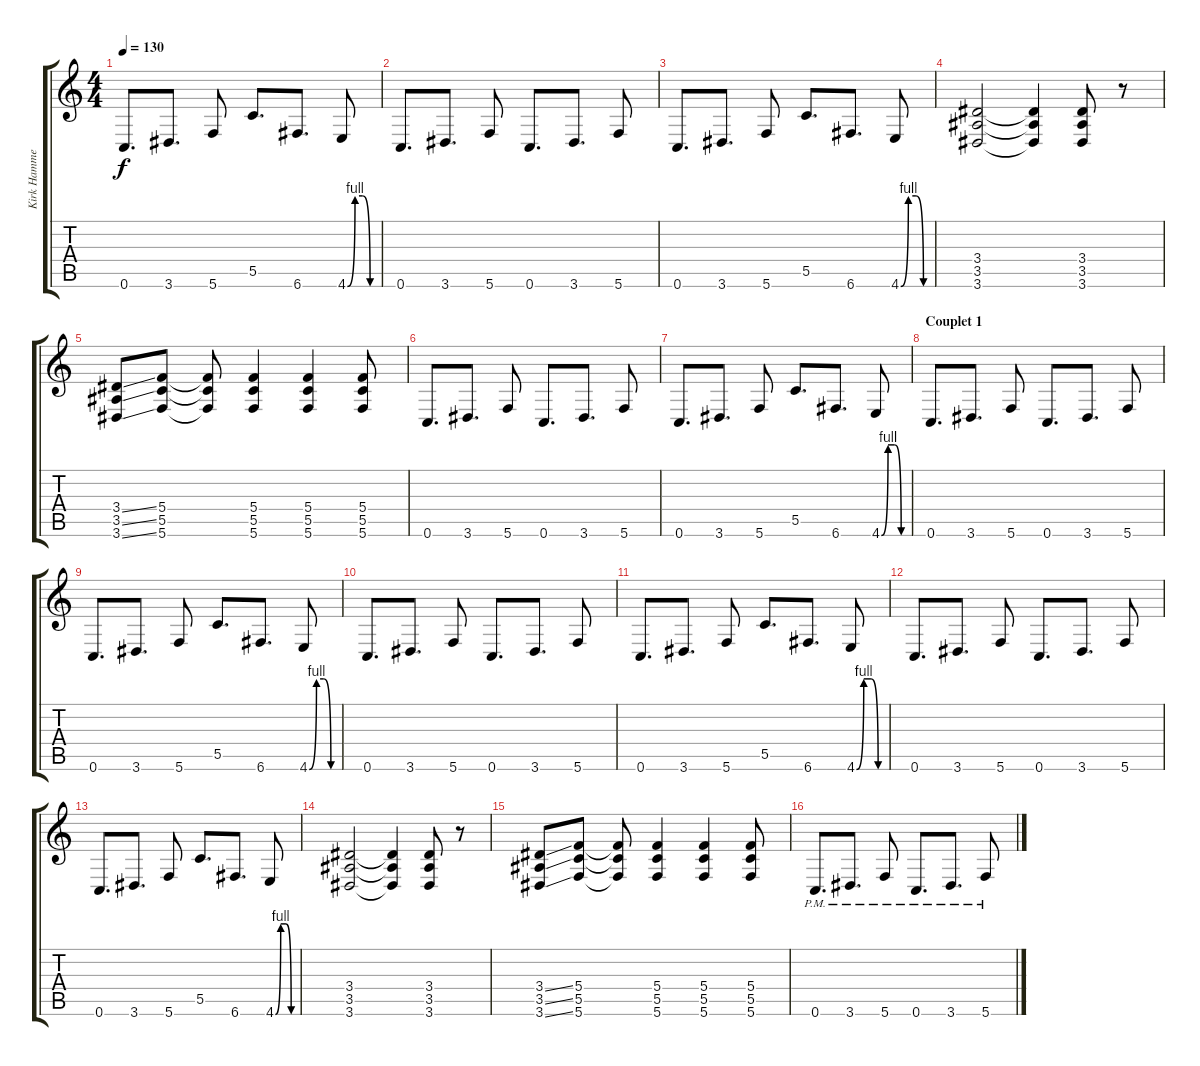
\track ("Kirk Hammet" "Kirk Hamme") {instrument overdrivenguitar}
\staff {score tabs}
\tuning (E4 C4 G3 C3 G2 C2) {hide}
\ts (4 4)
\tempo 130
\clef g2
\ks c
0.6.8{d dy f} 3.6.8{d} 5.6.8 5.5.8{d} 6.6.8{d} 4.6{be (custom 0 0 15 4 30 4 45 0 60 0)}.8 |
0.6.8{d} 3.6.8{d} 5.6.8 0.6.8{d} 3.6.8{d} 5.6.8 |
0.6.8{d} 3.6.8{d} 5.6.8 5.5.8{d} 6.6.8{d} 4.6{be (custom 0 0 15 4 30 4 45 0 60 0)}.8 |
(3.4 3.5 3.6).2 (3.4{t} 3.5{t} 3.6{t}).4 (3.4 3.5 3.6).8 r.8 |
(3.4{ss} 3.5{ss} 3.6{ss}).8 (5.4 5.5 5.6).8 (5.4{t} 5.5{t} 5.6{t}).8 (5.4 5.5 5.6).4 (5.4 5.5 5.6).4 (5.4 5.5 5.6).8 |
0.6.8{d} 3.6.8{d} 5.6.8 0.6.8{d} 3.6.8{d} 5.6.8 |
0.6.8{d} 3.6.8{d} 5.6.8 5.5.8{d} 6.6.8{d} 4.6{be (custom 0 0 15 4 30 4 45 0 60 0)}.8 |
\section ("" "Couplet 1")
0.6.8{d} 3.6.8{d} 5.6.8 0.6.8{d} 3.6.8{d} 5.6.8 |
0.6.8{d} 3.6.8{d} 5.6.8 5.5.8{d} 6.6.8{d} 4.6{be (custom 0 0 15 4 30 4 45 0 60 0)}.8 |
0.6.8{d} 3.6.8{d} 5.6.8 0.6.8{d} 3.6.8{d} 5.6.8 |
0.6.8{d} 3.6.8{d} 5.6.8 5.5.8{d} 6.6.8{d} 4.6{be (custom 0 0 15 4 30 4 45 0 60 0)}.8 |
0.6.8{d} 3.6.8{d} 5.6.8 0.6.8{d} 3.6.8{d} 5.6.8 |
0.6.8{d} 3.6.8{d} 5.6.8 5.5.8{d} 6.6.8{d} 4.6{be (custom 0 0 15 4 30 4 45 0 60 0)}.8 |
(3.4 3.5 3.6).2 (3.4{t} 3.5{t} 3.6{t}).4 (3.4 3.5 3.6).8 r.8 |
(3.4{ss} 3.5{ss} 3.6{ss}).8 (5.4 5.5 5.6).8 (5.4{t} 5.5{t} 5.6{t}).8 (5.4 5.5 5.6).4 (5.4 5.5 5.6).4 (5.4 5.5 5.6).8 |
0.6{pm}.8{d} 3.6{pm}.8{d} 5.6{pm}.8 0.6{pm}.8{d} 3.6{pm}.8{d} 5.6{pm}.8
